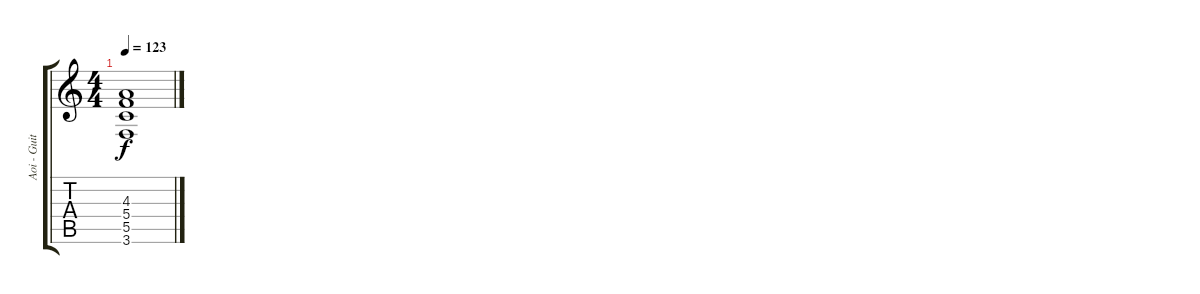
\track ("Aoi - Guitar 2" "Aoi - Guit") {instrument distortionguitar}
\staff {score tabs}
\tuning (D4 A3 F3 C3 G2 D2) {hide}
\ts (4 4)
\tempo 123
\clef g2
\ks c
(4.3{t} 5.4{t} 5.5{t} 3.6{t}).1{dy f}
